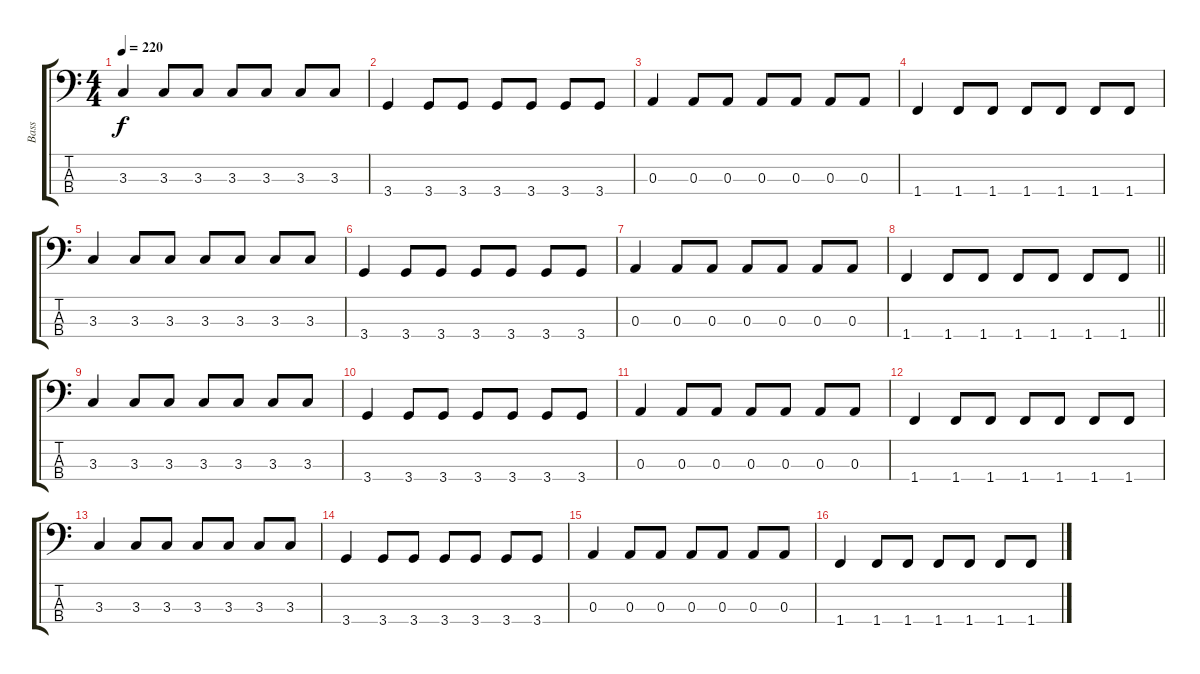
\track ("Bass" "Bass") {instrument electricbassfinger}
\staff {score tabs}
\tuning (G2 D2 A1 E1) {hide}
\ts (4 4)
\tempo 220
\clef f4
\ks c
3.3.4{dy f} 3.3.8 3.3.8 3.3.8 3.3.8 3.3.8 3.3.8 |
3.4.4 3.4.8 3.4.8 3.4.8 3.4.8 3.4.8 3.4.8 |
0.3.4 0.3.8 0.3.8 0.3.8 0.3.8 0.3.8 0.3.8 |
1.4.4 1.4.8 1.4.8 1.4.8 1.4.8 1.4.8 1.4.8 |
3.3.4 3.3.8 3.3.8 3.3.8 3.3.8 3.3.8 3.3.8 |
3.4.4 3.4.8 3.4.8 3.4.8 3.4.8 3.4.8 3.4.8 |
0.3.4 0.3.8 0.3.8 0.3.8 0.3.8 0.3.8 0.3.8 |
\barLineRight lightlight
1.4.4 1.4.8 1.4.8 1.4.8 1.4.8 1.4.8 1.4.8 |
3.3.4 3.3.8 3.3.8 3.3.8 3.3.8 3.3.8 3.3.8 |
3.4.4 3.4.8 3.4.8 3.4.8 3.4.8 3.4.8 3.4.8 |
0.3.4 0.3.8 0.3.8 0.3.8 0.3.8 0.3.8 0.3.8 |
1.4.4 1.4.8 1.4.8 1.4.8 1.4.8 1.4.8 1.4.8 |
3.3.4 3.3.8 3.3.8 3.3.8 3.3.8 3.3.8 3.3.8 |
3.4.4 3.4.8 3.4.8 3.4.8 3.4.8 3.4.8 3.4.8 |
0.3.4 0.3.8 0.3.8 0.3.8 0.3.8 0.3.8 0.3.8 |
1.4.4 1.4.8 1.4.8 1.4.8 1.4.8 1.4.8 1.4.8
